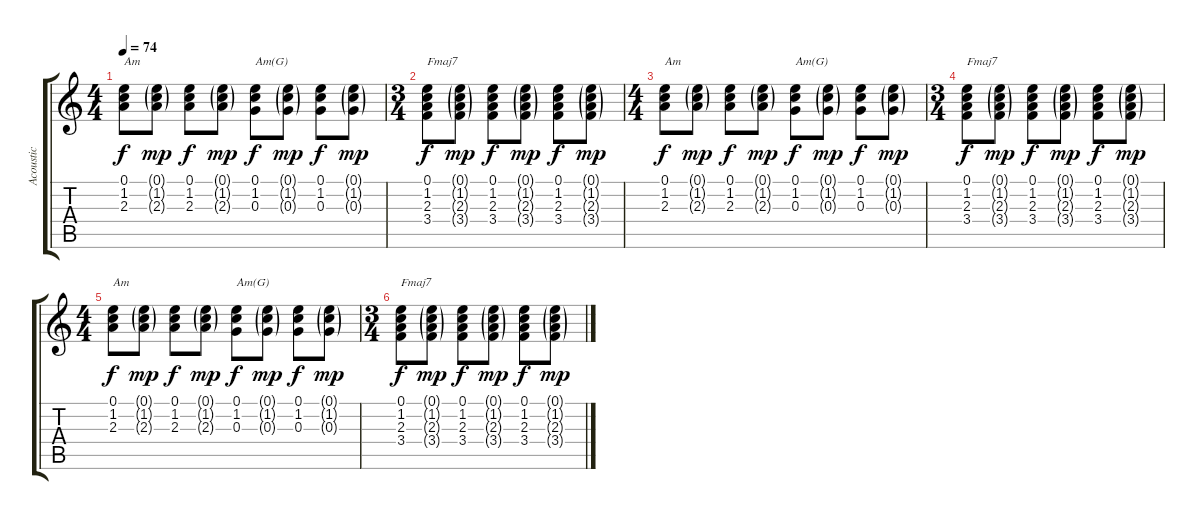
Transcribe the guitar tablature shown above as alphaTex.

\track ("Acoustic" "Acoustic") {instrument acousticguitarsteel}
\staff {score tabs}
\tuning (E4 B3 G3 D3 A2 E2) {hide}
\ts (4 4)
\tempo 74
\clef g2
\ks c
(0.1 1.2 2.3).8{txt "Am" dy f} (0.1{g} 1.2{g} 2.3{g}).8{dy mp} (0.1 1.2 2.3).8{dy f} (0.1{g} 1.2{g} 2.3{g}).8{dy mp} (0.1 1.2 0.3).8{txt "Am(G)" dy f} (0.1{g} 1.2{g} 0.3{g}).8{dy mp} (0.1 1.2 0.3).8{dy f} (0.1{g} 1.2{g} 0.3{g}).8{dy mp} |
\ts (3 4)
(0.1 1.2 2.3 3.4).8{txt "Fmaj7" dy f} (0.1{g} 1.2{g} 2.3{g} 3.4{g}).8{dy mp} (0.1 1.2 2.3 3.4).8{dy f} (0.1{g} 1.2{g} 2.3{g} 3.4{g}).8{dy mp} (0.1 1.2 2.3 3.4).8{dy f} (0.1{g} 1.2{g} 2.3{g} 3.4{g}).8{dy mp} |
\ts (4 4)
(0.1 1.2 2.3).8{txt "Am" dy f} (0.1{g} 1.2{g} 2.3{g}).8{dy mp} (0.1 1.2 2.3).8{dy f} (0.1{g} 1.2{g} 2.3{g}).8{dy mp} (0.1 1.2 0.3).8{txt "Am(G)" dy f} (0.1{g} 1.2{g} 0.3{g}).8{dy mp} (0.1 1.2 0.3).8{dy f} (0.1{g} 1.2{g} 0.3{g}).8{dy mp} |
\ts (3 4)
(0.1 1.2 2.3 3.4).8{txt "Fmaj7" dy f} (0.1{g} 1.2{g} 2.3{g} 3.4{g}).8{dy mp} (0.1 1.2 2.3 3.4).8{dy f} (0.1{g} 1.2{g} 2.3{g} 3.4{g}).8{dy mp} (0.1 1.2 2.3 3.4).8{dy f} (0.1{g} 1.2{g} 2.3{g} 3.4{g}).8{dy mp} |
\ts (4 4)
(0.1 1.2 2.3).8{txt "Am" dy f} (0.1{g} 1.2{g} 2.3{g}).8{dy mp} (0.1 1.2 2.3).8{dy f} (0.1{g} 1.2{g} 2.3{g}).8{dy mp} (0.1 1.2 0.3).8{txt "Am(G)" dy f} (0.1{g} 1.2{g} 0.3{g}).8{dy mp} (0.1 1.2 0.3).8{dy f} (0.1{g} 1.2{g} 0.3{g}).8{dy mp} |
\ts (3 4)
(0.1 1.2 2.3 3.4).8{txt "Fmaj7" dy f} (0.1{g} 1.2{g} 2.3{g} 3.4{g}).8{dy mp} (0.1 1.2 2.3 3.4).8{dy f} (0.1{g} 1.2{g} 2.3{g} 3.4{g}).8{dy mp} (0.1 1.2 2.3 3.4).8{dy f} (0.1{g} 1.2{g} 2.3{g} 3.4{g}).8{dy mp}
